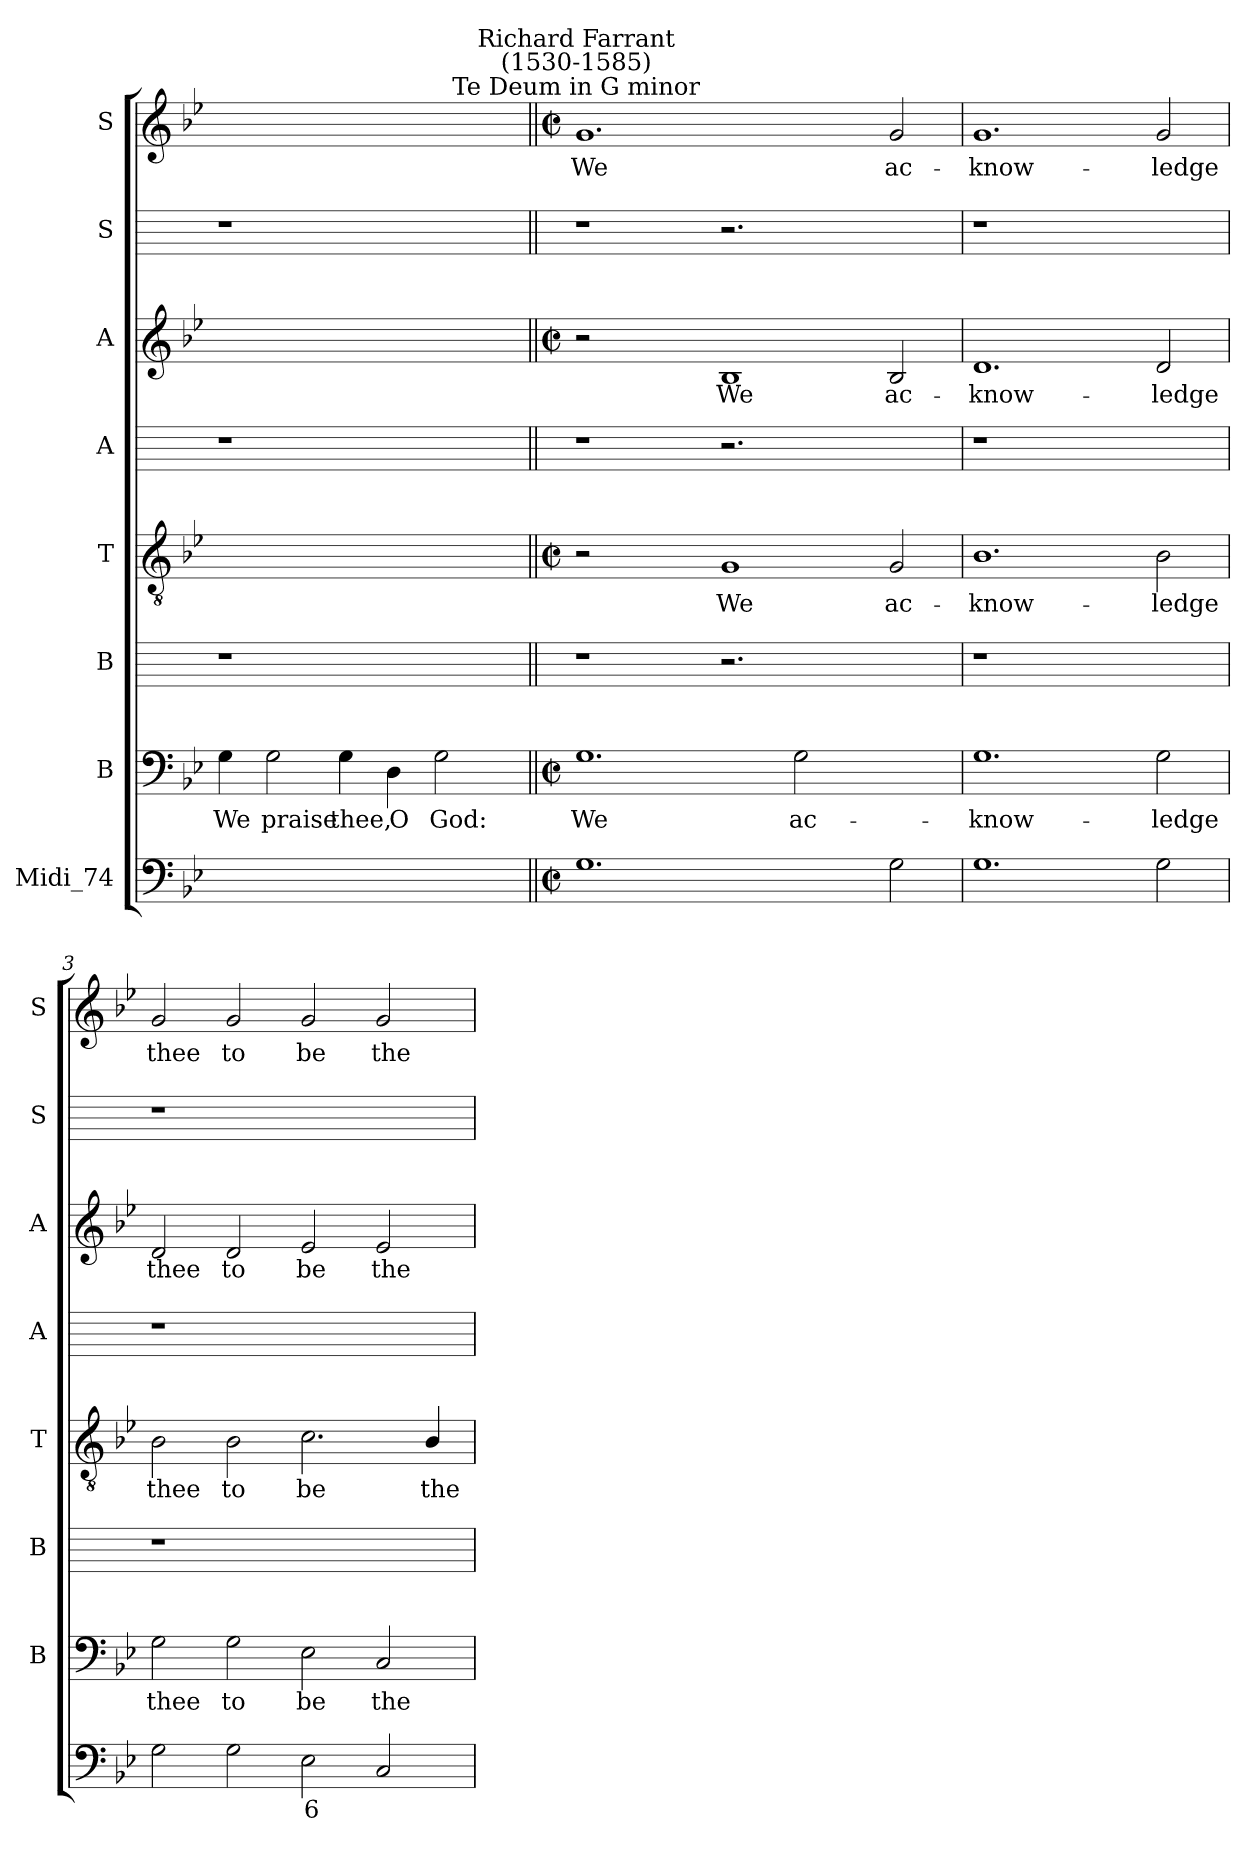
**kern	**text	**kern	**text	**kern	**kern	**text	**kern	**kern	**text	**kern	**kern	**text
*part8	*part8	*part7	*part7	*part6	*part5	*part5	*part4	*part3	*part3	*part2	*part1	*part1
*staff8	*staff8	*staff7	*staff7	*staff6	*staff5	*staff5	*staff4	*staff3	*staff3	*staff2	*staff1	*staff1
*I"Midi_74	*	*I"B	*	*I"B	*I"T	*	*I"A	*I"A	*	*I"S	*I"S	*
*	*	*I'B	*	*I'B	*I'T	*	*I'A	*I'A	*	*I'S	*I'S	*
*clefF4	*	*clefF4	*	*	*clefGv2	*	*	*clefG2	*	*	*clefG2	*
*k[b-e-]	*	*k[b-e-]	*	*	*k[b-e-]	*	*	*k[b-e-]	*	*	*k[b-e-]	*
*B-:	*	*B-:	*	*	*B-:	*	*	*B-:	*	*	*B-:	*
=	=	=	=	=	=	=	=	=	=	=	=	=
!	!	!	!LO:LY:b	!	!	!	!	!	!	!	!	!
1ryy	.	4G	We	1r	1ryy	.	1r	1ryy	.	1r	1ryy	.
!	!	!	!LO:LY:b	!	!	!	!	!	!	!	!	!
.	.	2G	praise	.	.	.	.	.	.	.	.	.
!	!	!	!LO:LY:b	!	!	!	!	!	!	!	!	!
.	.	4G	thee,	.	.	.	.	.	.	.	.	.
!	!	!	!LO:LY:b	!	!	!	!	!	!	!	!	!
2ryy	.	4D	O	2.ryy	2ryy	.	2.ryy	2ryy	.	2.ryy	2ryy	.
!	!	!	!LO:LY:b	!	!	!	!	!	!	!	!	!
.	.	2G	God:	.	.	.	.	.	.	.	.	.
4ryy	.	.	.	.	4ryy	.	.	4ryy	.	.	4ryy	.
=1||	=1||	=1||	=1||	=1||	=1||	=1||	=1||	=1||	=1||	=1||	=1||	=1||
*M4/2	*	*M4/2	*	*	*M4/2	*	*	*M4/2	*	*	*M4/2	*
*met(c|)	*	*met(c|)	*	*	*met(c|)	*	*	*met(c|)	*	*	*met(c|)	*
!	!	!	!	!	!	!	!	!	!	!	!LO:TX:a:cj:t=Te Deum in G minor	!
!	!	!	!	!	!	!	!	!	!	!	!LO:TX:a:cj:t=Richard Farrant\n(1530-1585)	!
!	!	!	!LO:LY:b	!	!	!	!	!	!	!	!	!LO:LY:b
1.G	.	1.G	We	1r	2r	.	1r	2r	.	1r	1.g	We
.	.	.	.	.	2ryy	.	.	2ryy	.	.	.	.
!	!	!	!	!	!	!LO:LY:b	!	!	!LO:LY:b	!	!	!
.	.	.	.	2.r	1G	We	2.r	1B-	We	2.r	.	.
!	!	!	!LO:LY:b	!	!	!	!	!	!	!	!	!
2ryy	.	2G	ac-	.	.	.	.	.	.	.	2ryy	.
.	.	.	.	2.ryy	.	.	2.ryy	.	.	2.ryy	.	.
!	!	!	!	!	!	!LO:LY:b	!	!	!LO:LY:b	!	!	!LO:LY:b
2G	.	2ryy	.	.	2G	ac-	.	2B-	ac-	.	2g	ac-
=2	=2	=2	=2	=2	=2	=2	=2	=2	=2	=2	=2	=2
!	!	!	!LO:LY:b	!	!	!LO:LY:b	!	!	!LO:LY:b	!	!	!LO:LY:b
1.G	.	1.G	-know-	1r	1.B-	-know-	1r	1.d	-know-	1r	1.g	-know-
.	.	.	.	1ryy	.	.	1ryy	.	.	1ryy	.	.
!	!	!	!LO:LY:b	!	!	!LO:LY:b	!	!	!LO:LY:b	!	!	!LO:LY:b
2G	.	2G	-ledge	.	2B-	-ledge	.	2d	-ledge	.	2g	-ledge
=3	=3	=3	=3	=3	=3	=3	=3	=3	=3	=3	=3	=3
!	!	!	!LO:LY:b	!	!	!LO:LY:b	!	!	!LO:LY:b	!	!	!LO:LY:b
2G	.	2G	thee	1r	2B-	thee	1r	2d	thee	1r	2g	thee
!	!	!	!LO:LY:b	!	!	!LO:LY:b	!	!	!LO:LY:b	!	!	!LO:LY:b
2G	.	2G	to	.	2B-	to	.	2d	to	.	2g	to
!	!LO:LY:b	!	!LO:LY:b	!	!	!LO:LY:b	!	!	!LO:LY:b	!	!	!LO:LY:b
2E-	6	2E-	be	1ryy	2.c	be	1ryy	2e-	be	1ryy	2g	be
!	!	!	!LO:LY:b	!	!	!	!	!	!LO:LY:b	!	!	!LO:LY:b
2C	.	2C	the	.	.	.	.	2e-	the	.	2g	the
!	!	!	!	!	!	!LO:LY:b	!	!	!	!	!	!
.	.	.	.	.	4B-/	the	.	.	.	.	.	.
=	=	=	=	=	=	=	=	=	=	=	=	=
*-	*-	*-	*-	*-	*-	*-	*-	*-	*-	*-	*-	*-
